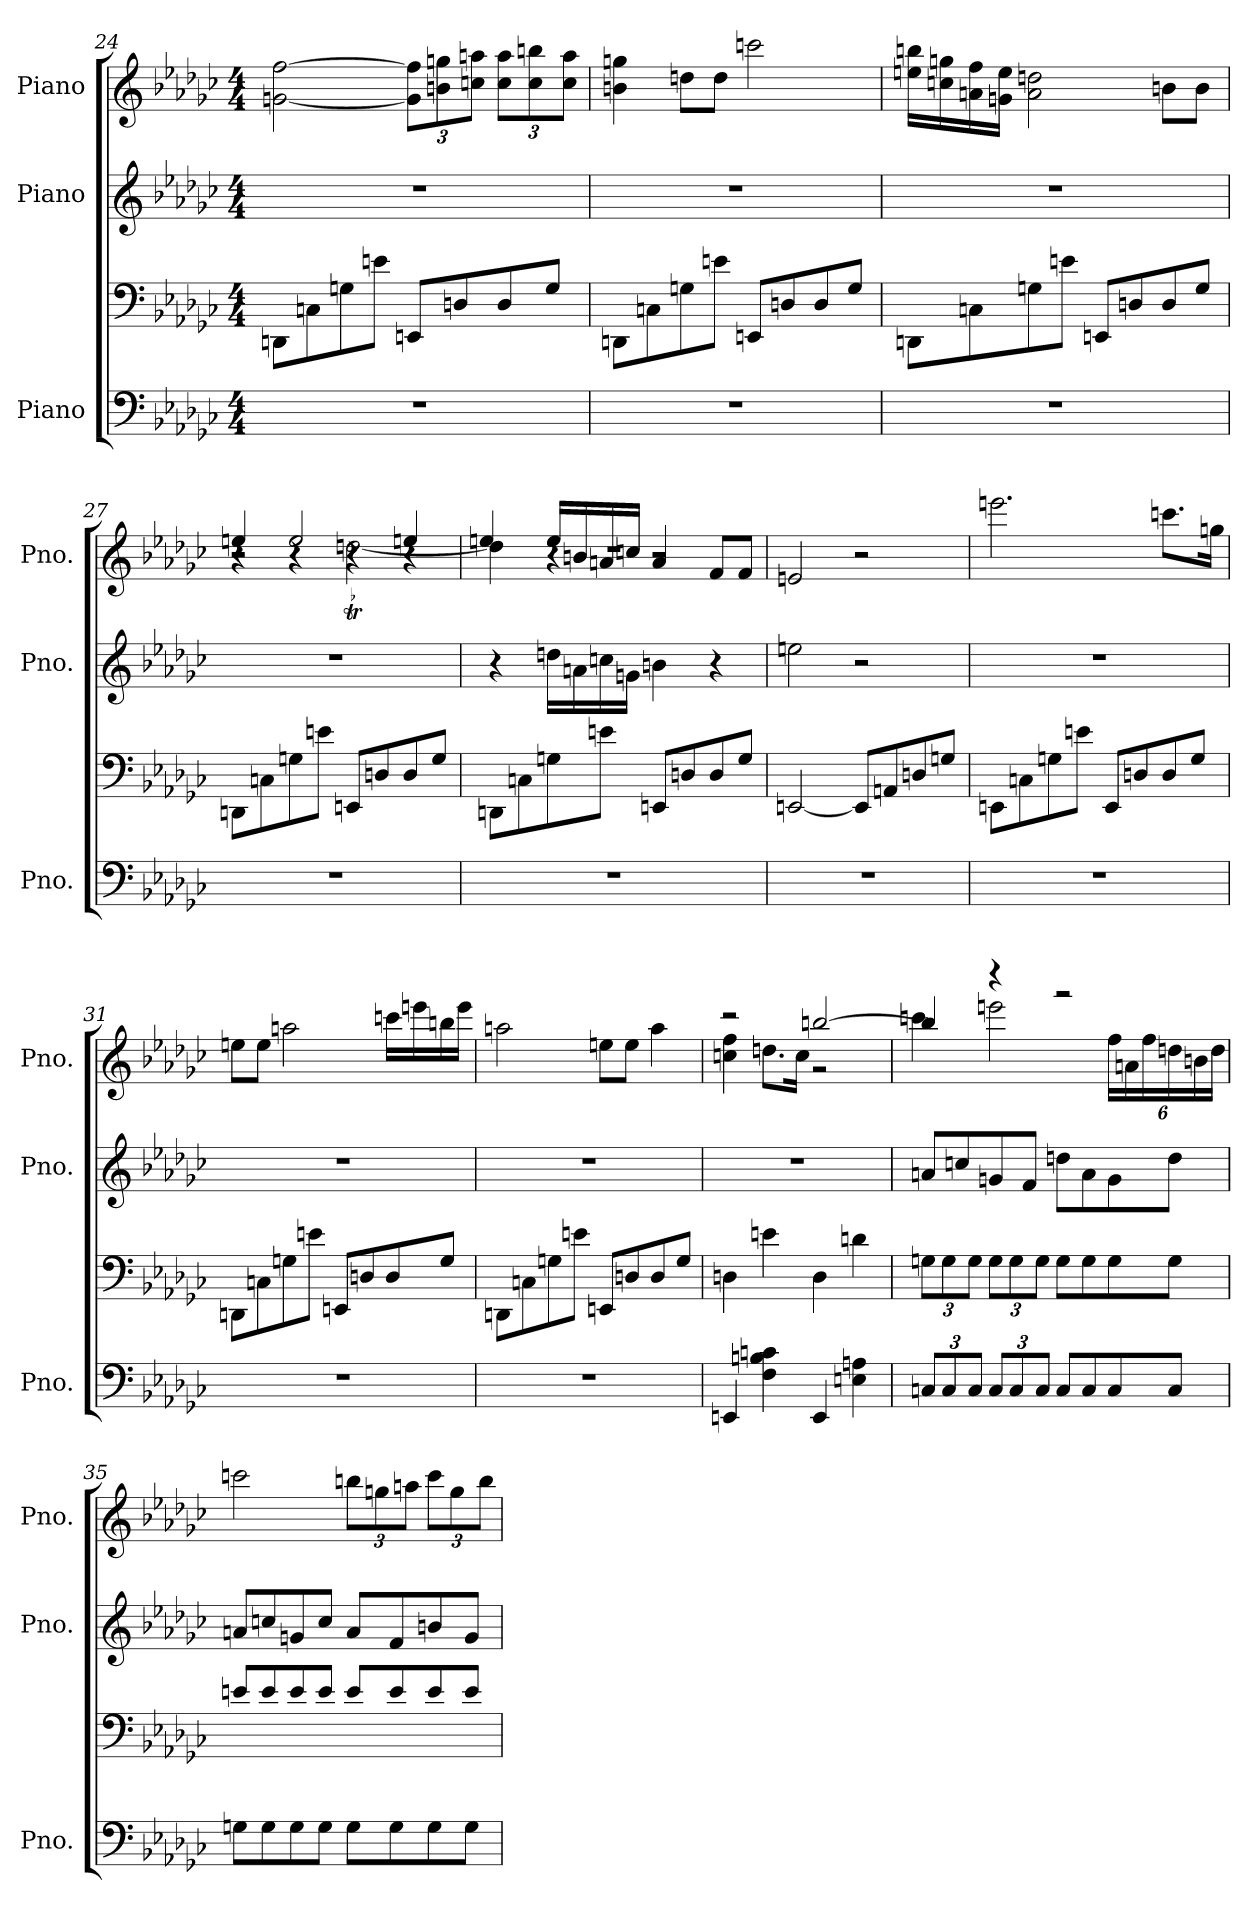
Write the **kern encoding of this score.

**kern	**kern	**kern	**kern
*part3	*part3	*part2	*part1
*staff4	*staff3	*staff2	*staff1
*I"Piano	*	*I"Piano	*I"Piano
*I'Pno.	*	*I'Pno.	*I'Pno.
!!LO:PB:g=z
*clefF4	*clefF4	*clefG2	*clefG2
*k[b-e-a-d-g-c-]	*k[b-e-a-d-g-c-]	*k[b-e-a-d-g-c-]	*k[b-e-a-d-g-c-]
*M4/4	*M4/4	*M4/4	*M4/4
*MM55	*MM55	*MM55	*MM55
=24	=24	=24	=24
1r	8DDn\L	1r	[2gn\ [2ff\
.	8Cn\	.	.
.	8Gn\	.	.
.	8en\J	.	.
*	*	*	*Xbrackettup
.	8EEn/L	.	12g\] 12ff\]L
.	.	.	12bn\ 12ggn\
.	8Dn/	.	.
.	.	.	12ccn\ 12aan\J
.	8D/	.	12cc\ 12aa\L
.	.	.	12cc\ 12bbn\
.	8G/J	.	.
.	.	.	12cc\ 12aa\J
=25	=25	=25	=25
1r	8DDn\L	1r	4bn\ 4ggn\
.	8Cn\	.	.
.	8Gn\	.	8ddn\L
.	8en\J	.	8dd\J
.	8EEn/L	.	2cccn\
.	8Dn/	.	.
.	8D/	.	.
.	8G/J	.	.
!!LO:LB:g=z
=26	=26	=26	=26
1r	8DDn\L	1r	16een\ 16bbn\LL
.	.	.	16ccn\ 16ggn\
.	8Cn\	.	16an\ 16ff\
.	.	.	16gn\ 16ee\JJ
.	8Gn\	.	2a\ 2ddn\
.	8en\J	.	.
.	8EEn/L	.	.
.	8Dn/	.	.
.	8D/	.	8bn\L
.	8G/J	.	8b\J
=27	=27	=27	=27
*	*	*	*^
*	*	*	*	*^
1r	8DDn\L	1r	4r	2r	4een/
.	8Cn\	.	.	.	.
.	8Gn\	.	2ee/	.	4r
.	8en\J	.	.	.	.
.	8EEn/L	.	.	[2ddnt\	4r
.	8Dn/	.	.	.	.
.	8D/	.	4r	.	4ee/
.	8G/J	.	.	.	.
!!LO:LB:g=z	!!	!!
=28	=28	=28	=28	=28	=28
1r	8DDn\L	4r	1r	4dd\]	4een/
.	8Cn\	.	.	.	.
.	8Gn\	16ddn\LL	.	4r	16ee/LL
.	.	16an\	.	.	16bn/
.	8en\J	16ccn\	.	.	16an/
.	.	16gn\JJ	.	.	16ccn/JJ
.	8EEn/L	4bn\	.	2r	4a/
.	8Dn/	.	.	.	.
.	8D/	4r	.	.	8f/L
.	8G/J	.	.	.	8f/J
*	*	*	*v	*v	*v
=29	=29	=29	=29
1r	[2EEn/	2een\	2en/
.	8EE/L]	2r	2r
.	8AAn/	.	.
.	8Dn/	.	.
.	8Gn/J	.	.
=30	=30	=30	=30
*	*	*	*MM65
1r	8EEn\L	1r	2.eeen\
.	8Cn\	.	.
.	8Gn\	.	.
.	8en\J	.	.
.	8EE/L	.	.
.	8Dn/	.	.
.	8D/	.	8.cccn\L
.	8G/J	.	.
.	.	.	16ggn\Jk
!!LO:PB:g=z
=31	=31	=31	=31
1r	8DDn\L	1r	8een\L
.	8Cn\	.	8ee\J
.	8Gn\	.	2aan\
.	8en\J	.	.
.	8EEn/L	.	.
.	8Dn/	.	.
.	8D/	.	16cccn\LL
.	.	.	16eeen\
.	8G/J	.	16bbn\
.	.	.	16eee\JJ
=32	=32	=32	=32
1r	8DDn\L	1r	2aan\
.	8Cn\	.	.
.	8Gn\	.	.
.	8en\J	.	.
.	8EEn/L	.	8een\L
.	8Dn/	.	8ee\J
.	8D/	.	4aa\
.	8G/J	.	.
=33	=33	=33	=33
*	*	*	*^
4EEn/	4Dn\	1r	2r	4ccn\ 4ff\
4F\ 4Bn\ 4cn\	4en\	.	.	8.ddn\L
.	.	.	.	16cc\Jk
4EE/	4D\	.	[2bbn/	2r
4En\ 4An\	4dn\	.	.	.
!!LO:LB:g=z	!!
=34	=34	=34	=34	=34
*Xbrackettup	*Xbrackettup	*	*	*
*	*	*	*MM40	*
12Cn/L	12Gn\L	8an/L	4bb/]	4cccn\
12C/	12G\	.	.	.
.	.	8ccn/	.	.
12C/J	12G\J	.	.	.
12C/L	12G\L	8gn/	4r	2eeen\
12C/	12G\	.	.	.
.	.	8f/J	.	.
12C/J	12G\J	.	.	.
8C/L	8G\L	8ddn\L	2r	.
8C/	8G\	8a\	.	.
8C/	8G\	8g\	.	24ff\LL
.	.	.	.	24an\
.	.	.	.	24ff\
8C/J	8G\J	8dd\J	.	24ddn\
.	.	.	.	24bn\
.	.	.	.	24dd\JJ
*	*	*	*v	*v
=35	=35	=35	=35
8Gn\L	8en/L	8an/L	2cccn\
8G\	8e/	8ccn/	.
8G\	8e/	8gn/	.
8G\J	8e/J	8cc/J	.
8G\L	8e/L	8a/L	12bbn\L
.	.	.	12ggn\
8G\	8e/	8f/	.
.	.	.	12aan\J
8G\	8e/	8bn/	12ccc\L
.	.	.	12gg\
8G\J	8e/J	8g/J	.
.	.	.	12bb\J
=	=	=	=
*-	*-	*-	*-
